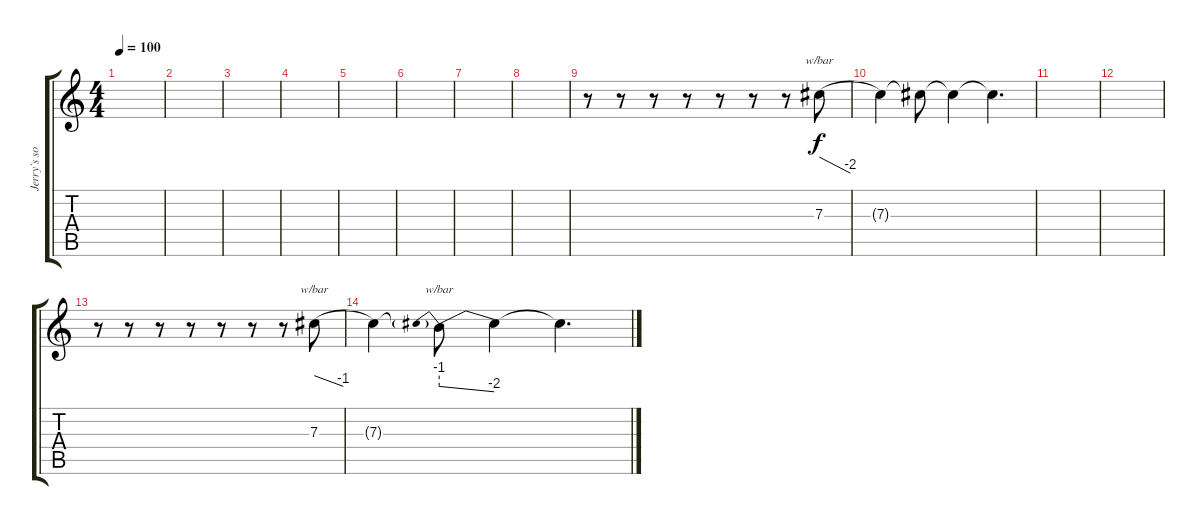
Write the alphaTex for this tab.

\track ("Jerry`s solo" "Jerry`s so") {instrument overdrivenguitar}
\staff {score tabs}
\tuning (Eb4 Bb3 Gb3 Db3 Ab2 Eb2) {hide}
\ts (4 4)
\tempo 100
\clef g2
\ks c
|
|
|
|
|
|
|
|
r.8 r.8 r.8 r.8 r.8 r.8 r.8 7.3.8{tbe (dive default 0 0 60 -8)} |
7.3{t}.4 7.3{t}.8 7.3{t}.4{volume 3} 7.3{t}.4{d} |
|
|
r.8 r.8 r.8 r.8 r.8 r.8 r.8 7.3.8{tbe (dive default 0 0 60 -4)} |
7.3{t}.4 7.3{t}.8{tbe (predivedive default 0 -4 60 -8)} 7.3{t}.4{volume 3} 7.3{t}.4{d}
